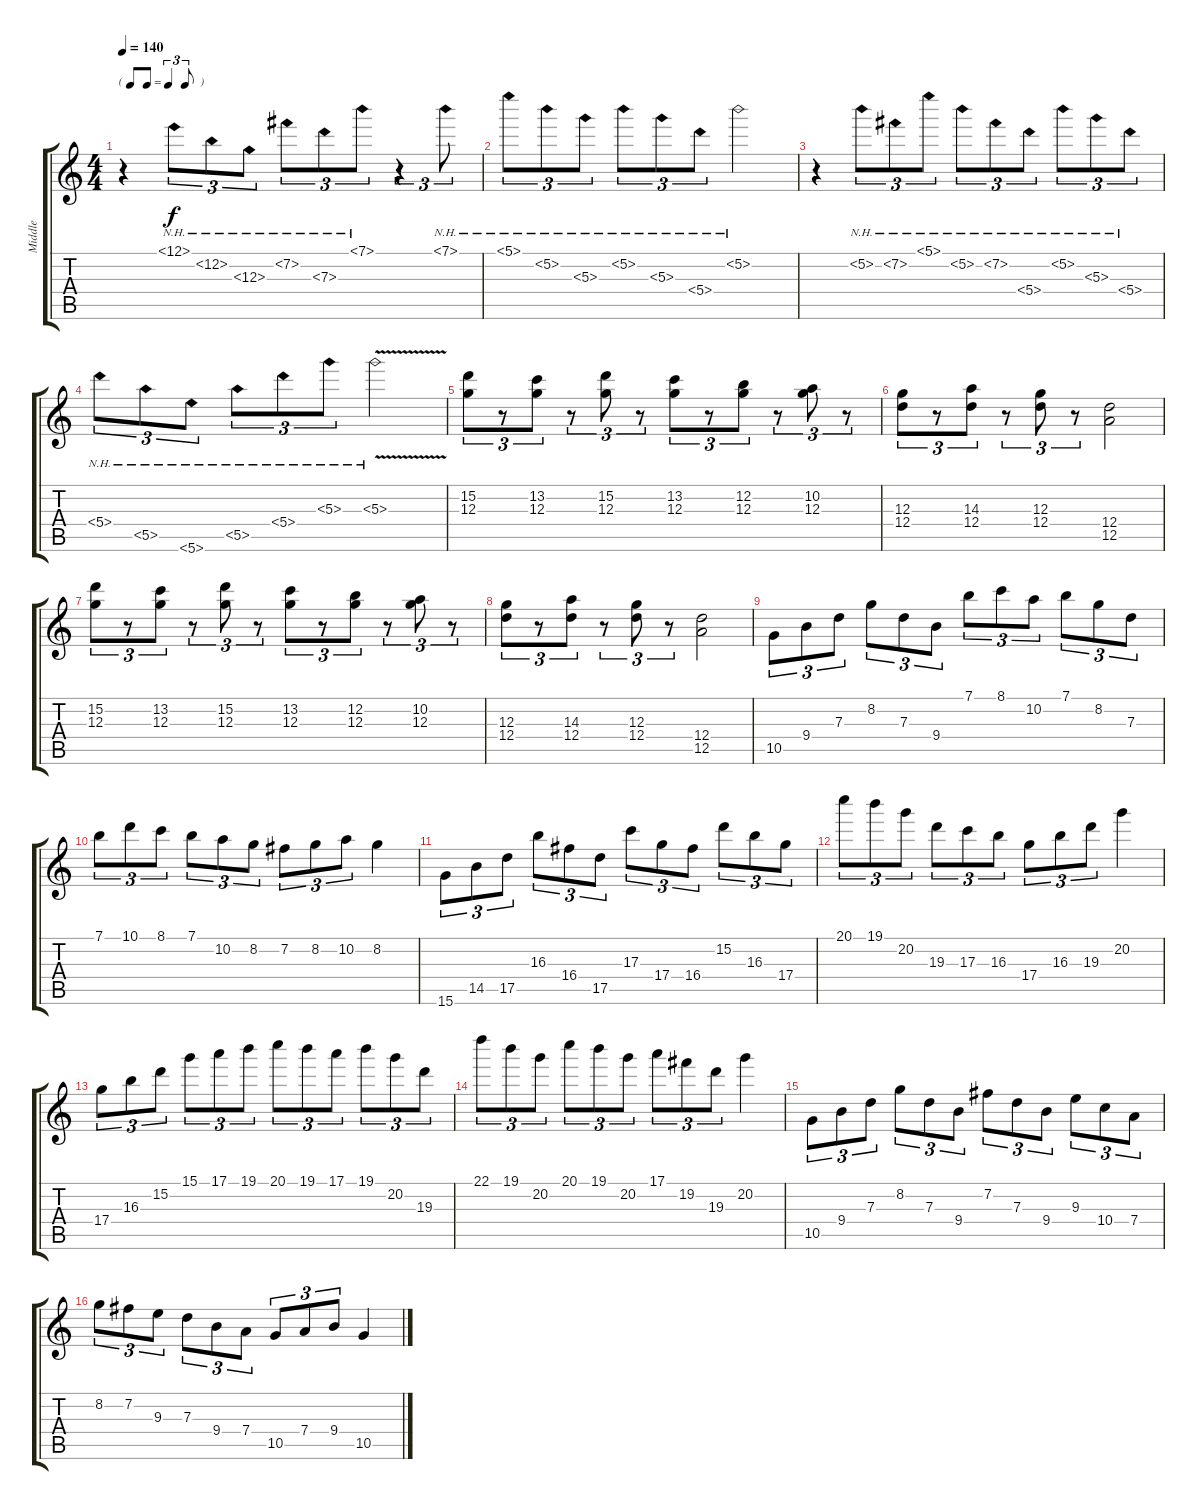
\track ("Middle" "Middle") {instrument overdrivenguitar}
\staff {score tabs}
\tuning (E4 B3 G3 D3 A2 E2) {hide}
\ts (4 4)
\tf triplet8th
\tempo 140
\clef g2
\ks c
r.4{dy f} 12.1{nh}.8{tu (3 2)} 12.2{nh}.8{tu (3 2)} 12.3{nh}.8{tu (3 2)} 7.2{nh}.8{tu (3 2)} 7.3{nh}.8{tu (3 2)} 7.1{nh}.8{tu (3 2)} r.4{tu (3 2)} 7.1{nh}.8{tu (3 2)} |
5.1{nh}.8{tu (3 2)} 5.2{nh}.8{tu (3 2)} 5.3{nh}.8{tu (3 2)} 5.2{nh}.8{tu (3 2)} 5.3{nh}.8{tu (3 2)} 5.4{nh}.8{tu (3 2)} 5.2{nh}.2 |
r.4 5.2{nh}.8{tu (3 2)} 7.2{nh}.8{tu (3 2)} 5.1{nh}.8{tu (3 2)} 5.2{nh}.8{tu (3 2)} 7.2{nh}.8{tu (3 2)} 5.4{nh}.8{tu (3 2)} 5.2{nh}.8{tu (3 2)} 5.3{nh}.8{tu (3 2)} 5.4{nh}.8{tu (3 2)} |
5.4{nh}.8{tu (3 2)} 5.5{nh}.8{tu (3 2)} 5.6{nh}.8{tu (3 2)} 5.5{nh}.8{tu (3 2)} 5.4{nh}.8{tu (3 2)} 5.3{nh}.8{tu (3 2)} 5.3{nh v}.2 |
(15.2 12.3).8{tu (3 2)} r.8{tu (3 2)} (13.2 12.3).8{tu (3 2)} r.8{tu (3 2)} (15.2 12.3).8{tu (3 2)} r.8{tu (3 2)} (13.2 12.3).8{tu (3 2)} r.8{tu (3 2)} (12.2 12.3).8{tu (3 2)} r.8{tu (3 2)} (10.2 12.3).8{tu (3 2)} r.8{tu (3 2)} |
(12.3 12.4).8{tu (3 2)} r.8{tu (3 2)} (14.3 12.4).8{tu (3 2)} r.8{tu (3 2)} (12.3 12.4).8{tu (3 2)} r.8{tu (3 2)} (12.4 12.5).2 |
(15.2 12.3).8{tu (3 2)} r.8{tu (3 2)} (13.2 12.3).8{tu (3 2)} r.8{tu (3 2)} (15.2 12.3).8{tu (3 2)} r.8{tu (3 2)} (13.2 12.3).8{tu (3 2)} r.8{tu (3 2)} (12.2 12.3).8{tu (3 2)} r.8{tu (3 2)} (10.2 12.3).8{tu (3 2)} r.8{tu (3 2)} |
(12.3 12.4).8{tu (3 2)} r.8{tu (3 2)} (14.3 12.4).8{tu (3 2)} r.8{tu (3 2)} (12.3 12.4).8{tu (3 2)} r.8{tu (3 2)} (12.4 12.5).2 |
10.5.8{tu (3 2)} 9.4.8{tu (3 2)} 7.3.8{tu (3 2)} 8.2.8{tu (3 2)} 7.3.8{tu (3 2)} 9.4.8{tu (3 2)} 7.1.8{tu (3 2)} 8.1.8{tu (3 2)} 10.2.8{tu (3 2)} 7.1.8{tu (3 2)} 8.2.8{tu (3 2)} 7.3.8{tu (3 2)} |
7.1.8{tu (3 2)} 10.1.8{tu (3 2)} 8.1.8{tu (3 2)} 7.1.8{tu (3 2)} 10.2.8{tu (3 2)} 8.2.8{tu (3 2)} 7.2.8{tu (3 2)} 8.2.8{tu (3 2)} 10.2.8{tu (3 2)} 8.2.4 |
15.6.8{tu (3 2)} 14.5.8{tu (3 2)} 17.5.8{tu (3 2)} 16.3.8{tu (3 2)} 16.4.8{tu (3 2)} 17.5.8{tu (3 2)} 17.3.8{tu (3 2)} 17.4.8{tu (3 2)} 16.4.8{tu (3 2)} 15.2.8{tu (3 2)} 16.3.8{tu (3 2)} 17.4.8{tu (3 2)} |
20.1.8{tu (3 2)} 19.1.8{tu (3 2)} 20.2.8{tu (3 2)} 19.3.8{tu (3 2)} 17.3.8{tu (3 2)} 16.3.8{tu (3 2)} 17.4.8{tu (3 2)} 16.3.8{tu (3 2)} 19.3.8{tu (3 2)} 20.2.4 |
17.4.8{tu (3 2)} 16.3.8{tu (3 2)} 15.2.8{tu (3 2)} 15.1.8{tu (3 2)} 17.1.8{tu (3 2)} 19.1.8{tu (3 2)} 20.1.8{tu (3 2)} 19.1.8{tu (3 2)} 17.1.8{tu (3 2)} 19.1.8{tu (3 2)} 20.2.8{tu (3 2)} 19.3.8{tu (3 2)} |
22.1.8{tu (3 2)} 19.1.8{tu (3 2)} 20.2.8{tu (3 2)} 20.1.8{tu (3 2)} 19.1.8{tu (3 2)} 20.2.8{tu (3 2)} 17.1.8{tu (3 2)} 19.2.8{tu (3 2)} 19.3.8{tu (3 2)} 20.2.4 |
10.5.8{tu (3 2)} 9.4.8{tu (3 2)} 7.3.8{tu (3 2)} 8.2.8{tu (3 2)} 7.3.8{tu (3 2)} 9.4.8{tu (3 2)} 7.2.8{tu (3 2)} 7.3.8{tu (3 2)} 9.4.8{tu (3 2)} 9.3.8{tu (3 2)} 10.4.8{tu (3 2)} 7.4.8{tu (3 2)} |
8.2.8{tu (3 2)} 7.2.8{tu (3 2)} 9.3.8{tu (3 2)} 7.3.8{tu (3 2)} 9.4.8{tu (3 2)} 7.4.8{tu (3 2)} 10.5.8{tu (3 2)} 7.4.8{tu (3 2)} 9.4.8{tu (3 2)} 10.5.4
